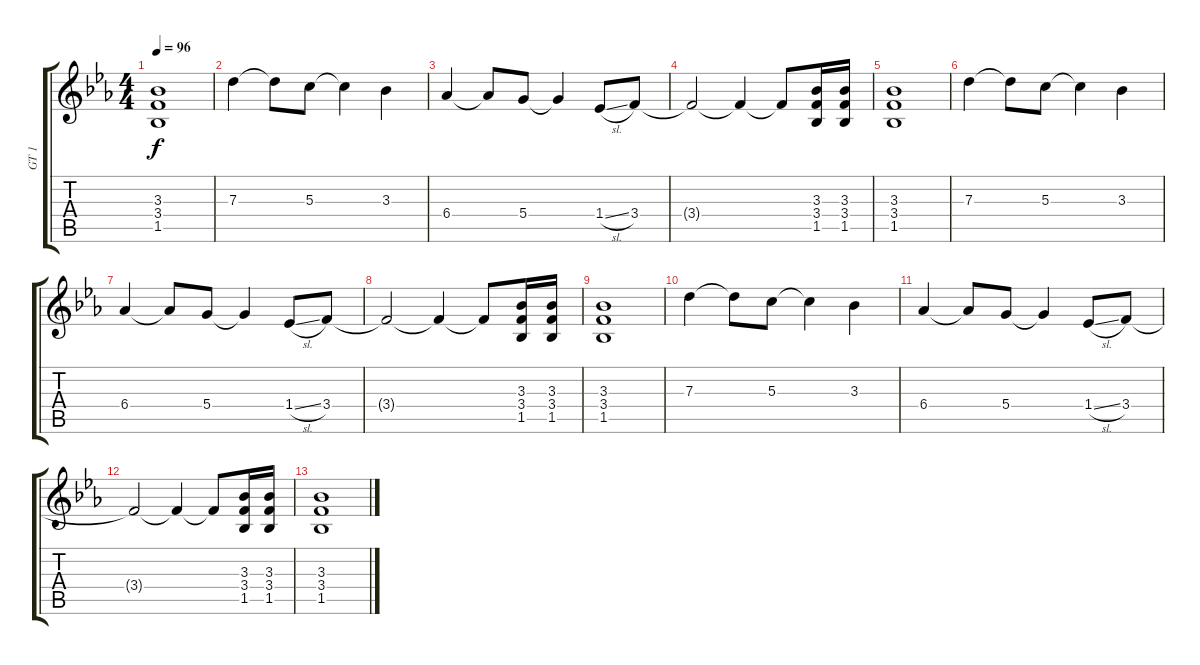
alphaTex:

\track ("GT 1" "GT 1") {instrument overdrivenguitar}
\staff {score tabs}
\tuning (E4 B3 G3 D3 A2 E2) {hide}
\ts (4 4)
\tempo 96
\clef g2
\ks cminor
(3.3 3.4 1.5).1{dy f} |
7.3.4 7.3{t}.8 5.3.8 5.3{t}.4 3.3.4 |
6.4.4 6.4{t}.8 5.4.8 5.4{t}.4 1.4{sl}.8 3.4.8 |
3.4{t}.2 3.4{t}.4 3.4{t}.8 (3.3 3.4 1.5).16 (3.3 3.4 1.5).16 |
(3.3 3.4 1.5).1 |
7.3.4 7.3{t}.8 5.3.8 5.3{t}.4 3.3.4 |
6.4.4 6.4{t}.8 5.4.8 5.4{t}.4 1.4{sl}.8 3.4.8 |
3.4{t}.2 3.4{t}.4 3.4{t}.8 (3.3 3.4 1.5).16 (3.3 3.4 1.5).16 |
(3.3 3.4 1.5).1 |
7.3.4{volume 0} 7.3{t}.8 5.3.8 5.3{t}.4 3.3.4 |
6.4.4 6.4{t}.8 5.4.8 5.4{t}.4 1.4{sl}.8 3.4.8 |
3.4{t}.2 3.4{t}.4 3.4{t}.8 (3.3 3.4 1.5).16 (3.3 3.4 1.5).16 |
(3.3 3.4 1.5).1
